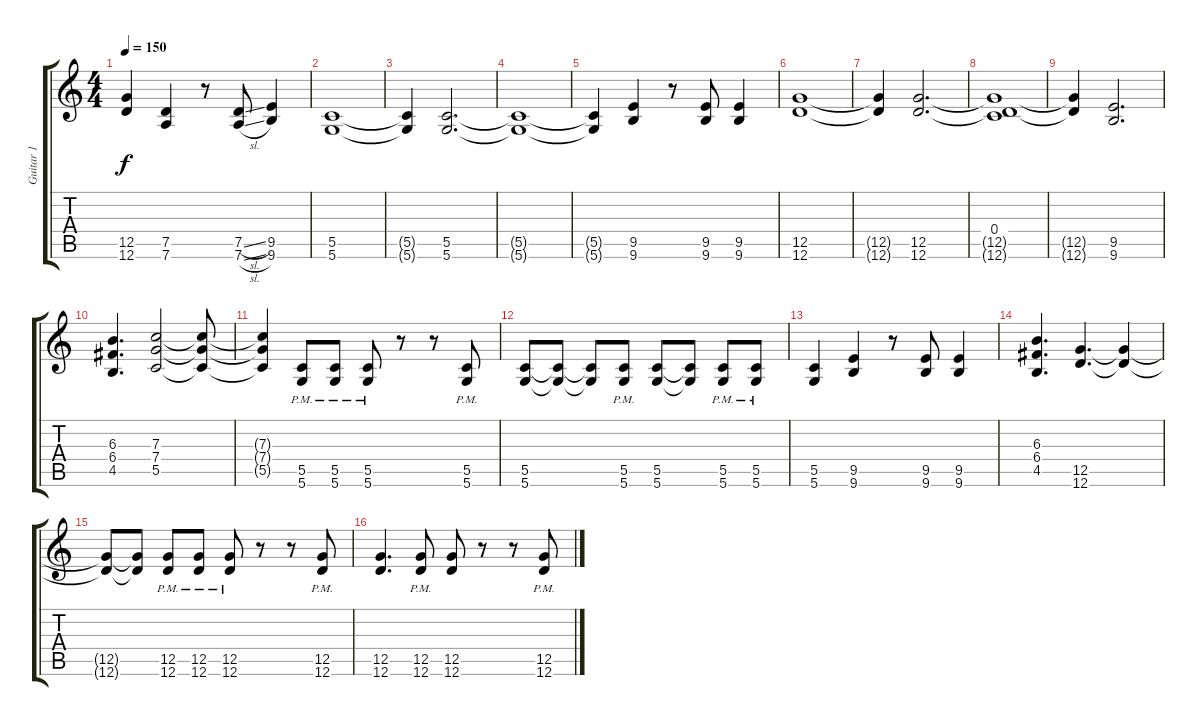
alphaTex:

\track ("Guitar 1" "Guitar 1") {instrument distortionguitar}
\staff {score tabs}
\tuning (D4 A3 F3 C3 G2 D2) {hide}
\ts (4 4)
\tempo 150
\clef g2
\ks c
(12.5{t} 12.6{t}).4{dy f} (7.5 7.6).4 r.8 (7.5{sl} 7.6{sl}).8 (9.5 9.6).4 |
(5.5 5.6).1 |
(5.5{t} 5.6{t}).4 (5.5 5.6).2{d} |
(5.5{t} 5.6{t}).1 |
(5.5{t} 5.6{t}).4 (9.5 9.6).4 r.8 (9.5 9.6).8 (9.5 9.6).4 |
(12.5 12.6).1 |
(12.5{t} 12.6{t}).4 (12.5 12.6).2{d} |
(0.4 12.5{t} 12.6{t}).1 |
(12.5{t} 12.6{t}).4 (9.5 9.6).2{d} |
(6.3 6.4 4.5).4{d} (7.3 7.4 5.5).2 (7.3{t} 7.4{t} 5.5{t}).8 |
(7.3{t} 7.4{t} 5.5{t}).4 (5.5{pm} 5.6{pm}).8 (5.5{pm} 5.6{pm}).8 (5.5{pm} 5.6{pm}).8 r.8 r.8 (5.5{pm} 5.6{pm}).8 |
(5.5 5.6).8 (5.5{t} 5.6{t}).8 (5.5{t} 5.6{t}).8 (5.5{pm} 5.6).8 (5.5 5.6).8 (5.5{t} 5.6{t}).8 (5.5{pm} 5.6).8 (5.5{pm} 5.6).8 |
(5.5 5.6).4 (9.5 9.6).4 r.8 (9.5 9.6).8 (9.5 9.6).4 |
(6.3 6.4 4.5).4{d} (12.5 12.6).4{d} (12.5{t} 12.6{t}).4 |
(12.5{t} 12.6{t}).8 (12.5{t} 12.6{t}).8 (12.5{pm} 12.6{pm}).8 (12.5{pm} 12.6{pm}).8 (12.5{pm} 12.6{pm}).8 r.8 r.8 (12.5{pm} 12.6{pm}).8 |
(12.5 12.6).4{d} (12.5{pm} 12.6{pm}).8 (12.5 12.6).8 r.8 r.8 (12.5{pm} 12.6{pm}).8
